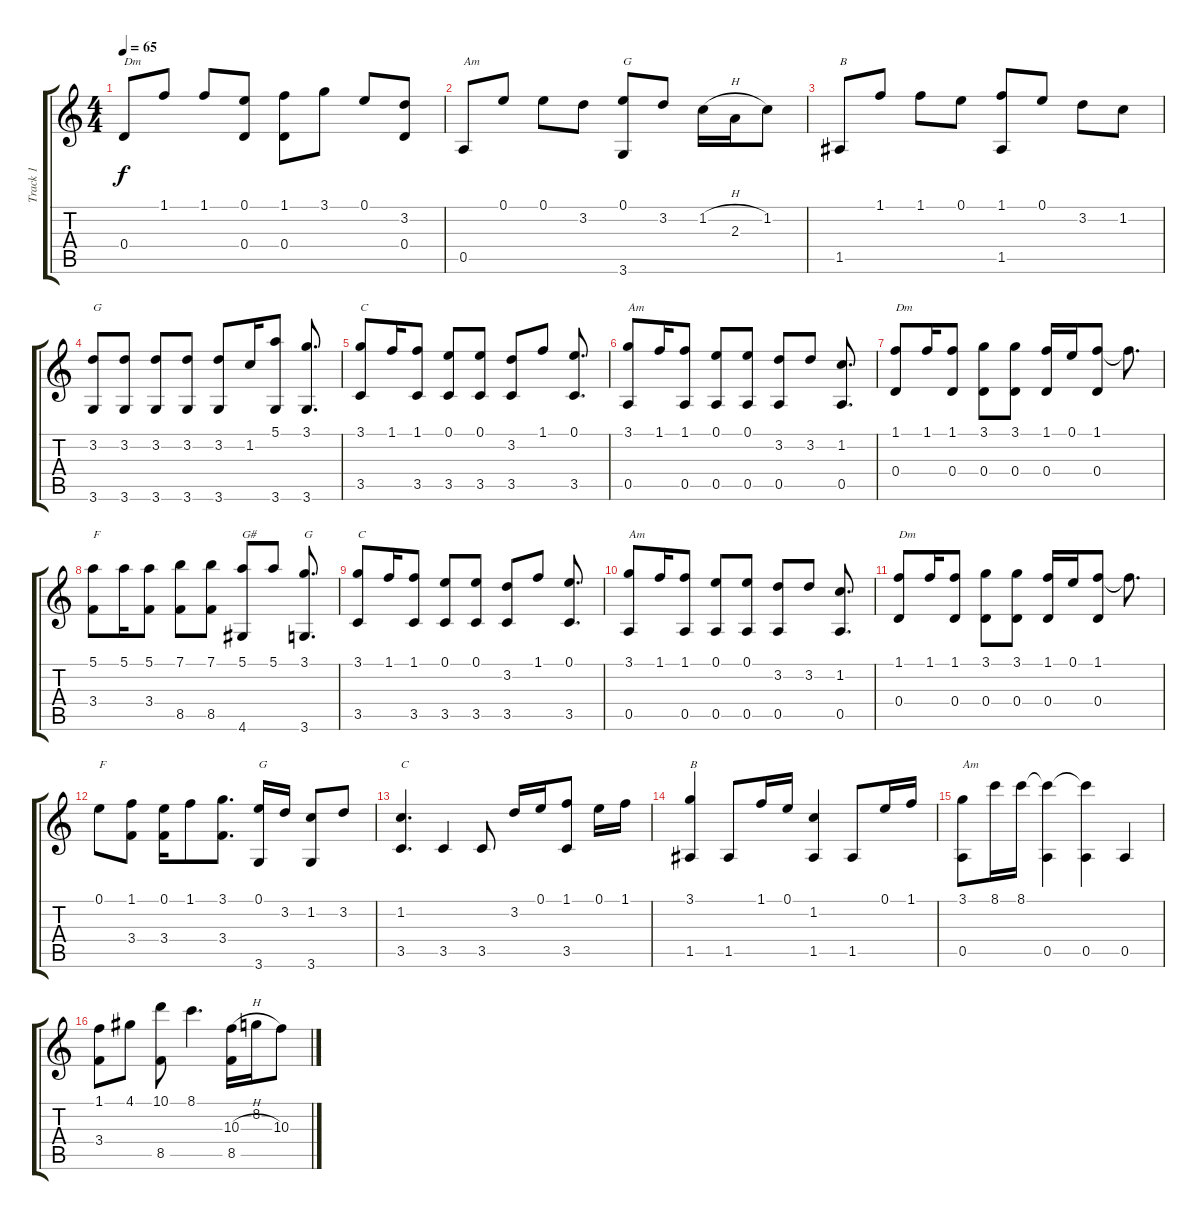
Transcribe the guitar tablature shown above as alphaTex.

\track ("Track 1" "Track 1") {instrument acousticguitarnylon}
\staff {score tabs}
\tuning (E4 B3 G3 D3 A2 E2) {hide}
\ts (4 4)
\tempo 65
\clef g2
\ks c
0.4.8{txt "Dm" dy f} 1.1.8 1.1.8 (0.1 0.4).8 (1.1 0.4).8 3.1.8 0.1.8 (3.2 0.4).8 |
0.5.8{txt "Am"} 0.1.8 0.1.8 3.2.8 (0.1 3.6).8{txt "G"} 3.2.8 1.2{h}.16 2.3.16 1.2.8 |
1.5.8{txt "B"} 1.1.8 1.1.8 0.1.8 (1.1 1.5).8 0.1.8 3.2.8 1.2.8 |
(3.2 3.6).8{txt "G"} (3.2 3.6).8 (3.2 3.6).8 (3.2 3.6).8 (3.2 3.6).8 1.2.16 (5.1 3.6).8 (3.1 3.6).8{d} |
(3.1 3.5).8{txt "C"} 1.1.16 (1.1 3.5).8 (0.1 3.5).8 (0.1 3.5).8 (3.2 3.5).8 1.1.8 (0.1 3.5).8{d} |
(3.1 0.5).8{txt "Am"} 1.1.16 (1.1 0.5).8 (0.1 0.5).8 (0.1 0.5).8 (3.2 0.5).8 3.2.8 (1.2 0.5).8{d} |
(1.1 0.4).8{txt "Dm"} 1.1.16 (1.1 0.4).8 (3.1 0.4).8 (3.1 0.4).8 (1.1 0.4).16 0.1.16 (1.1 0.4).8 1.1{t}.8{d} |
(5.1 3.4).8{txt "F"} 5.1.16 (5.1 3.4).8 (7.1 8.5).8 (7.1 8.5).8 (5.1 4.6).8{txt "G#"} 5.1.8 (3.1 3.6).8{d txt "G"} |
(3.1 3.5).8{txt "C"} 1.1.16 (1.1 3.5).8 (0.1 3.5).8 (0.1 3.5).8 (3.2 3.5).8 1.1.8 (0.1 3.5).8{d} |
(3.1 0.5).8{txt "Am"} 1.1.16 (1.1 0.5).8 (0.1 0.5).8 (0.1 0.5).8 (3.2 0.5).8 3.2.8 (1.2 0.5).8{d} |
(1.1 0.4).8{txt "Dm"} 1.1.16 (1.1 0.4).8 (3.1 0.4).8 (3.1 0.4).8 (1.1 0.4).16 0.1.16 (1.1 0.4).8 1.1{t}.8{d} |
0.1.8{txt "F"} (1.1 3.4).8 (0.1 3.4).16 1.1.8 (3.1 3.4).8{d} (0.1 3.6).16{txt "G"} 3.2.16 (1.2 3.6).8 3.2.8 |
(1.2 3.5).4{d txt "C"} 3.5.4 3.5.8 3.2.16 0.1.16 (1.1 3.5).8 0.1.16 1.1.16 |
(3.1 1.5).4{txt "B"} 1.5.8 1.1.16 0.1.16 (1.2 1.5).4 1.5.8 0.1.16 1.1.16 |
(3.1 0.5).8{txt "Am"} 8.1.16 8.1.16 (8.1{t} 0.5).4 (8.1{t} 0.5).4 0.5.4 |
(1.1 3.4).8 4.1.8 (10.1 8.5).8 8.1.4{d} (10.3{h} 8.5).16 8.2.16 10.3.8
